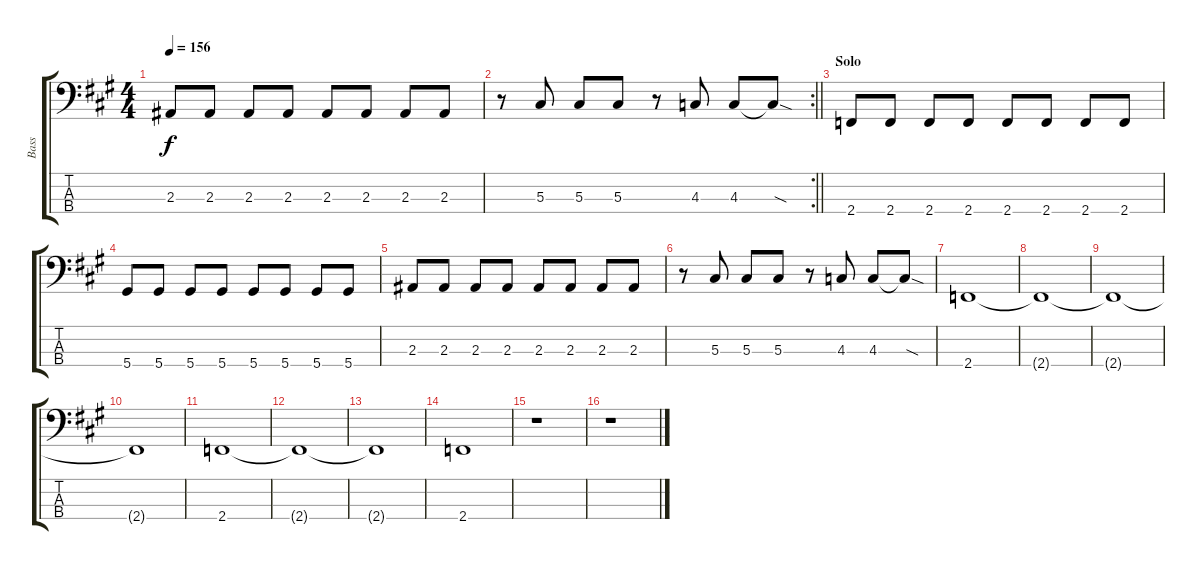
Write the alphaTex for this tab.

\track ("Bass" "Bass") {instrument electricbasspick}
\staff {score tabs}
\tuning (Gb2 Db2 Ab1 Eb1) {hide}
\ts (4 4)
\tempo 156
\clef f4
\ks a
2.3.8{dy f} 2.3.8 2.3.8 2.3.8 2.3.8 2.3.8 2.3.8 2.3.8 |
\rc 2
\barLineRight lightlight
r.8 5.3.8 5.3.8 5.3.8 r.8 4.3.8 4.3.8 4.3{sod t}.8 |
\section ("" "Solo")
2.4.8 2.4.8 2.4.8 2.4.8 2.4.8 2.4.8 2.4.8 2.4.8 |
5.4.8 5.4.8 5.4.8 5.4.8 5.4.8 5.4.8 5.4.8 5.4.8 |
2.3.8 2.3.8 2.3.8 2.3.8 2.3.8 2.3.8 2.3.8 2.3.8 |
r.8 5.3.8 5.3.8 5.3.8 r.8 4.3.8 4.3.8 4.3{sod t}.8 |
2.4.1 |
2.4{t}.1 |
2.4{t}.1 |
2.4{t}.1 |
2.4.1 |
2.4{t}.1 |
2.4{t}.1 |
2.4.1 |
r.1 |
r.1
